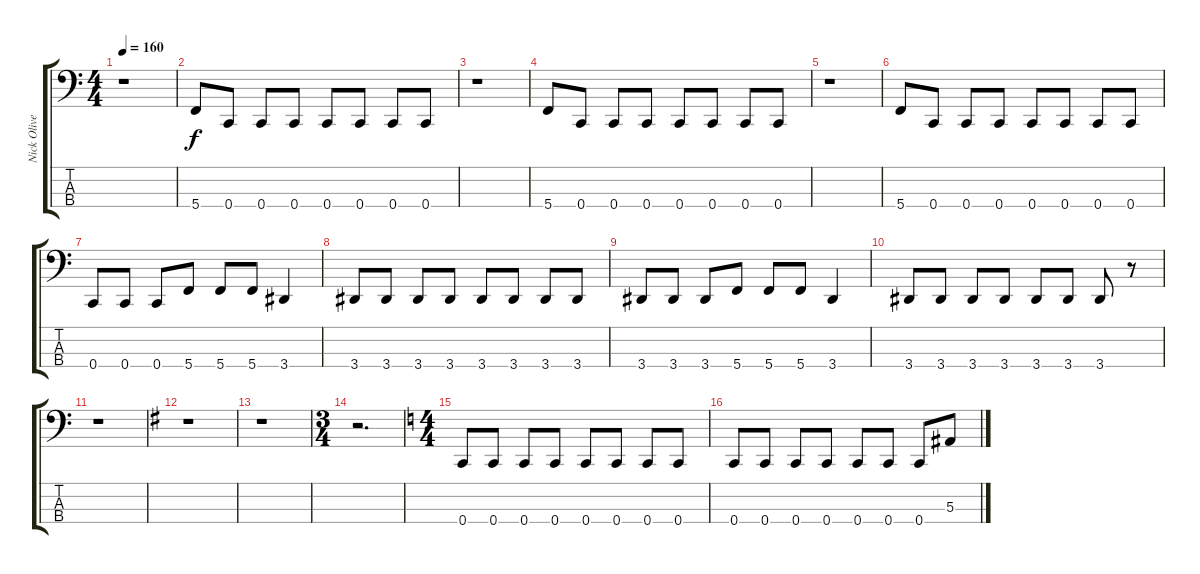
\track ("Nick Oliveri" "Nick Olive") {instrument electricbassfinger}
\staff {score tabs}
\tuning (Eb2 Bb1 F1 C1) {hide}
\ts (4 4)
\tempo 160
\clef f4
\ks c
r.1{dy f} |
5.4.8 0.4.8 0.4.8 0.4.8 0.4.8 0.4.8 0.4.8 0.4.8 |
r.1 |
5.4.8 0.4.8 0.4.8 0.4.8 0.4.8 0.4.8 0.4.8 0.4.8 |
r.1 |
5.4.8 0.4.8 0.4.8 0.4.8 0.4.8 0.4.8 0.4.8 0.4.8 |
0.4.8 0.4.8 0.4.8 5.4.8 5.4.8 5.4.8 3.4.4 |
3.4.8 3.4.8 3.4.8 3.4.8 3.4.8 3.4.8 3.4.8 3.4.8 |
3.4.8 3.4.8 3.4.8 5.4.8 5.4.8 5.4.8 3.4.4 |
3.4.8 3.4.8 3.4.8 3.4.8 3.4.8 3.4.8 3.4.8 r.8 |
r.1 |
\ks g
r.1 |
r.1 |
\ts (3 4)
r.2{d} |
\ts (4 4)
\ks c
0.4.8 0.4.8 0.4.8 0.4.8 0.4.8 0.4.8 0.4.8 0.4.8 |
0.4.8 0.4.8 0.4.8 0.4.8 0.4.8 0.4.8 0.4.8 5.3.8
